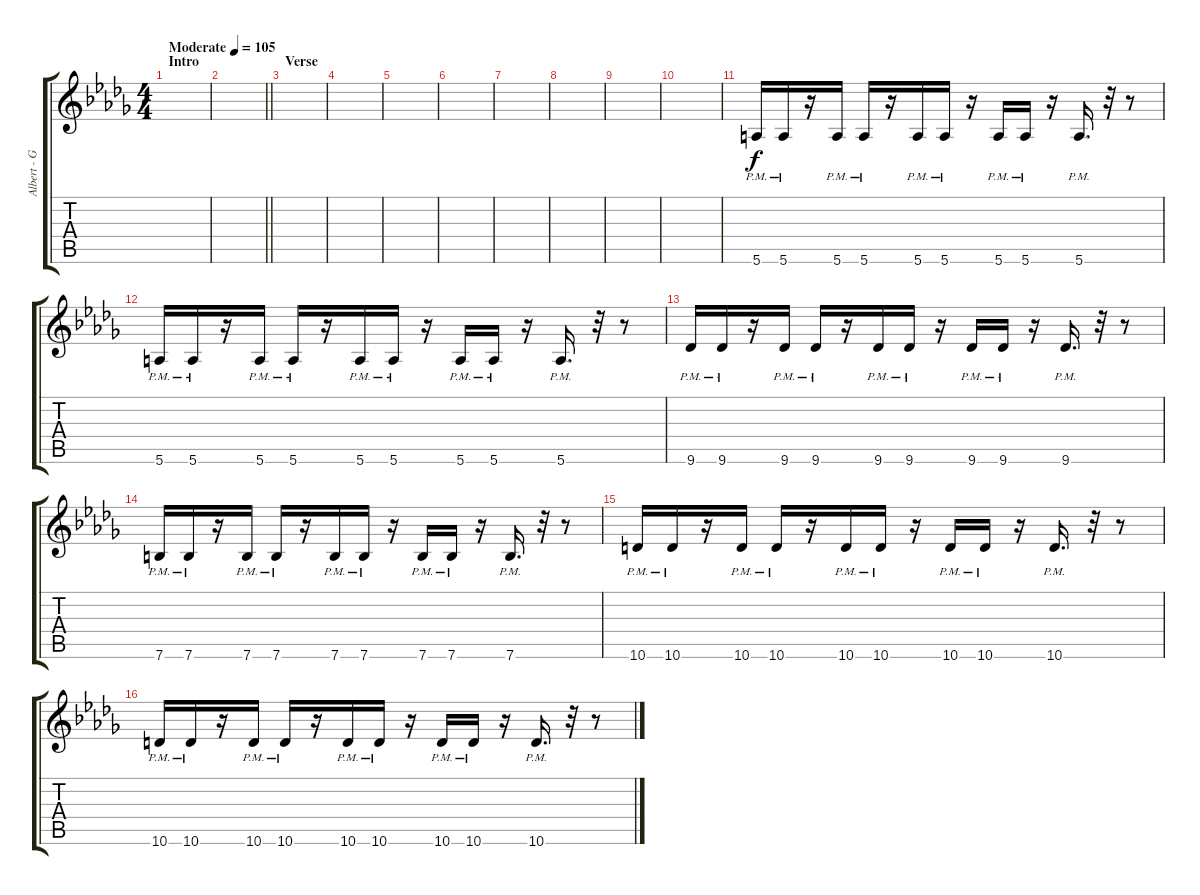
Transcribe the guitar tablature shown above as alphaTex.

\track ("Albert - Guitar RSE" "Albert - G") {instrument overdrivenguitar}
\staff {score tabs}
\tuning (E4 B3 G3 D3 A2 E2) {hide}
\ts (4 4)
\section ("" "Intro")
\tempo (105 "Moderate")
\clef g2
\ks db
|
\barLineRight lightlight
|
\section ("" "Verse")
|
|
|
|
|
|
|
|
5.6{pm}.16 5.6{pm}.16 r.16 5.6{pm}.16 5.6{pm}.16 r.16 5.6{pm}.16 5.6{pm}.16 r.16 5.6{pm}.16 5.6{pm}.16 r.16 5.6{pm}.16{d} r.32 r.8 |
5.6{pm}.16 5.6{pm}.16 r.16 5.6{pm}.16 5.6{pm}.16 r.16 5.6{pm}.16 5.6{pm}.16 r.16 5.6{pm}.16 5.6{pm}.16 r.16 5.6{pm}.16{d} r.32 r.8 |
9.6{pm}.16 9.6{pm}.16 r.16 9.6{pm}.16 9.6{pm}.16 r.16 9.6{pm}.16 9.6{pm}.16 r.16 9.6{pm}.16 9.6{pm}.16 r.16 9.6{pm}.16{d} r.32 r.8 |
7.6{pm}.16 7.6{pm}.16 r.16 7.6{pm}.16 7.6{pm}.16 r.16 7.6{pm}.16 7.6{pm}.16 r.16 7.6{pm}.16 7.6{pm}.16 r.16 7.6{pm}.16{d} r.32 r.8 |
10.6{pm}.16 10.6{pm}.16 r.16 10.6{pm}.16 10.6{pm}.16 r.16 10.6{pm}.16 10.6{pm}.16 r.16 10.6{pm}.16 10.6{pm}.16 r.16 10.6{pm}.16{d} r.32 r.8 |
10.6{pm}.16 10.6{pm}.16 r.16 10.6{pm}.16 10.6{pm}.16 r.16 10.6{pm}.16 10.6{pm}.16 r.16 10.6{pm}.16 10.6{pm}.16 r.16 10.6{pm}.16{d} r.32 r.8
